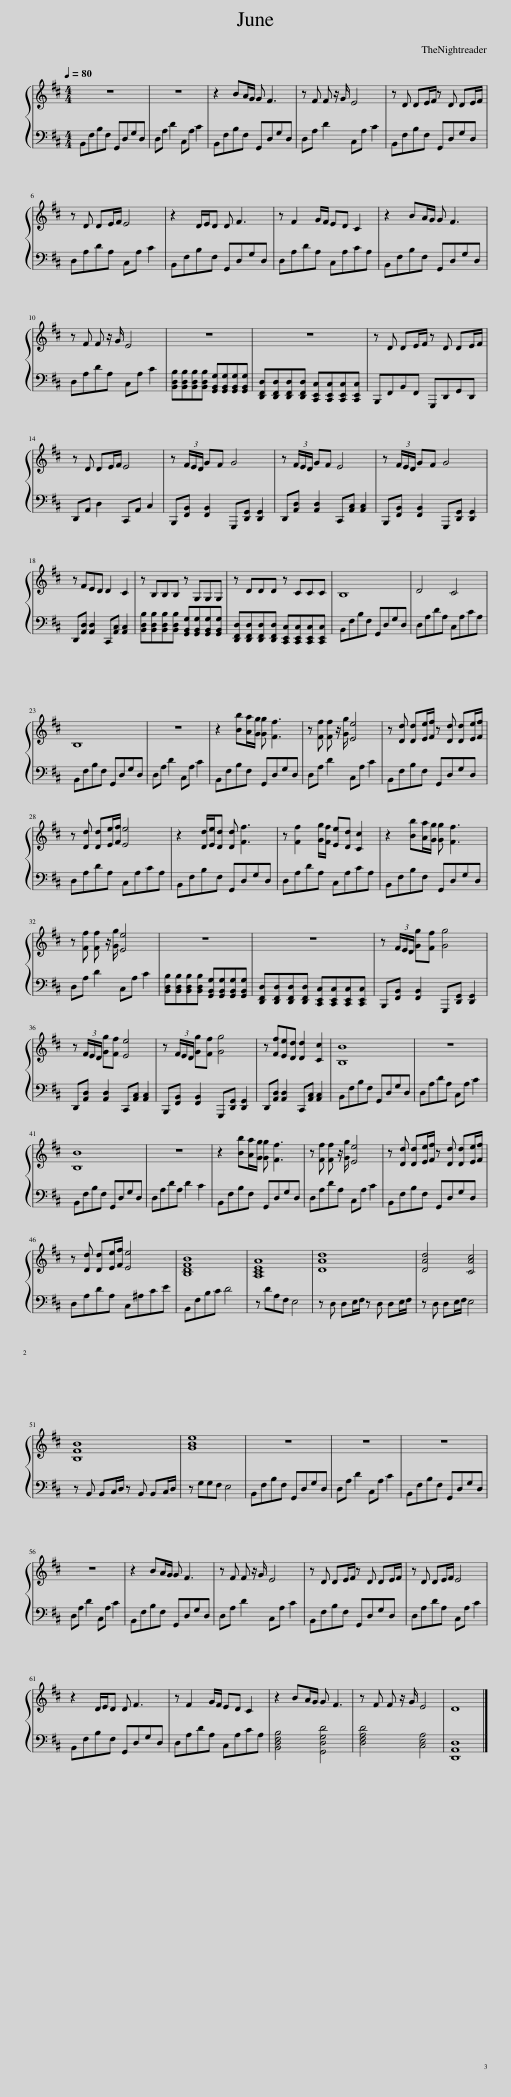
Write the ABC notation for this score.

X:1
%%score { 1 | 2 }
L:1/8
Q:1/4=80
M:4/4
I:linebreak $
K:D
V:1 treble
V:2 bass
V:1
 z8 | z8 | z2 BA/G/ G F3 | z F F z/ G/ E4 | z D DE/F/ z D DE/F/ |$ %5
 z D DE/F/ E4 | z2 D/E/D D F3 | z F2 G/F/ ED C2 | z2 BA/G/ G F3 |$ z F F z/ G/ E4 | %10
 z8 | z8 | z D DE/F/ z D DE/F/ |$ z D DE/F/ E4 | z (3F/E/D/ GF G4 | %15
 z (3F/E/D/ GF E4 | z (3F/E/D/ GF G4 |$ z FED D2 C2 | z B,B,B, z G,G,G, | z DDD z CCC | %20
 B,8 | D4 C4 |$ B,8 | z8 | z2 [Bb][Aa]/[Gg]/ [Gg] [Ff]3 | %25
 z [Ff] [Ff] z/ [Gg]/ [Ee]4 | z [Dd] [Dd][Ee]/[Ff]/ z [Dd] [Dd][Ee]/[Ff]/ |$ z [Dd] [Dd][Ee]/[Ff]/ [Ee]4 | z2 [Dd]/[Ee]/[Dd] [Dd] [Ff]3 | z [Ff]2 [Gg]/[Ff]/ [Ee][Dd] [Cc]2 | %30
 z2 [Bb][Aa]/[Gg]/ [Gg] [Ff]3 |$ z [Ff] [Ff] z/ [Gg]/ [Ee]4 | z8 | z8 | z (3F/E/D/ [Gg][Ff] [Gg]4 |$ %35
 z (3F/E/D/ [Gg][Ff] [Ee]4 | z (3F/E/D/ [Gg][Ff] [Gg]4 | z [Ff][Ee][Dd] [Dd]2 [Cc]2 | [B,B]8 | z8 |$ %40
 [B,B]8 | z8 | z2 [Bb][Aa]/[Gg]/ [Gg] [Ff]3 | z [Ff] [Ff] z/ [Gg]/ [Ee]4 | z [Dd] [Dd][Ee]/[Ff]/ z [Dd] [Dd][Ee]/[Ff]/ |$ %45
 z [Dd] [Dd][Ee]/[Ff]/ [Ee]4 | [B,DFB]8 | [A,CEA]8 | [DAd]8 | [DAd]4 [CAc]4 |$ %50
 [B,FB]8 | [GBe]8 | z8 | z8 | z8 |$ %55
 z8 | z2 BA/G/ G F3 | z F F z/ G/ E4 | z D DE/F/ z D DE/F/ | z D DE/F/ E4 |$ %60
 z2 D/E/D D F3 | z F2 G/F/ ED C2 | z2 BA/G/ G F3 | z F F z/ G/ E4 | D8 |] %65
V:2
 B,,F,B,F, G,,D,G,D, | D,A, D2 C,A, C2 | B,,F,B,F, G,,D,G,D, | D,A, D2 C,A, C2 | B,,F,B,F, G,,D,G,D, |$ %5
 D,A,DA, C,A, C2 | B,,F,B,F, G,,D,G,D, | D,A,DA, C,A,CA, | B,,F,B,F, G,,D,G,D, |$ D,A,DA, C,A, C2 | %10
 [B,,D,B,][B,,D,B,][B,,D,B,][B,,D,B,] [G,,B,,G,][G,,B,,G,][G,,B,,G,][G,,B,,G,] | [D,,F,,D,][D,,F,,D,][D,,F,,D,][D,,F,,D,] [C,,E,,C,][C,,E,,C,][C,,E,,C,][C,,E,,C,] | B,,,F,,B,,F,, G,,,D,,G,,D,, |$ D,,A,, D,2 C,,A,, C,2 | B,,,[F,,B,,] [F,,B,,]2 G,,,[D,,G,,] [D,,G,,]2 | %15
 D,,[A,,D,] [A,,D,]2 C,,[A,,C,] [A,,C,]2 | B,,,[F,,B,,] [F,,B,,]2 G,,,[D,,G,,] [D,,G,,]2 |$ D,,[A,,D,] [A,,D,]2 C,,[A,,C,] [A,,C,]2 | [B,,D,B,][B,,D,B,][B,,D,B,][B,,D,B,] [G,,B,,G,][G,,B,,G,][G,,B,,G,][G,,B,,G,] | [D,,F,,D,][D,,F,,D,][D,,F,,D,][D,,F,,D,] [C,,E,,C,][C,,E,,C,][C,,E,,C,][C,,E,,C,] | %20
 B,,F,B,F, G,,D,G,D, | D,A,DA, C,A,CA, |$ B,,F,B,F, G,,D,G,D, | D,A, D2 C,A, C2 | B,,F,B,F, G,,D,G,D, | %25
 D,A, D2 C,A, C2 | B,,F,B,F, G,,D,G,D, |$ D,A,DA, C,A,CA, | B,,F,B,F, G,,D,G,D, | D,A,DA, C,A,CA, | %30
 B,,F,B,F, G,,D,G,D, |$ D,A, D2 C,A, C2 | [B,,D,B,][B,,D,B,][B,,D,B,][B,,D,B,] [G,,B,,G,][G,,B,,G,][G,,B,,G,][G,,B,,G,] | [D,,F,,D,][D,,F,,D,][D,,F,,D,][D,,F,,D,] [C,,E,,C,][C,,E,,C,][C,,E,,C,][C,,E,,C,] | B,,,[F,,B,,] [F,,B,,]2 G,,,[D,,G,,] [D,,G,,]2 |$ %35
 D,,[A,,D,] [A,,D,]2 C,,[A,,C,] [A,,C,]2 | B,,,[F,,B,,] [F,,B,,]2 G,,,[D,,G,,] [D,,G,,]2 | D,,[A,,D,] [A,,D,]2 C,,[A,,C,] [A,,C,]2 | B,,F,B,F, G,,D,G,D, | D,A,DA, C,A, C2 |$ %40
 B,,F,B,F, G,,D,G,D, | D,A,DA, D2 C2 | B,,F,B,F, G,,D,G,D, | D,A,DA, C,A, C2 | B,,F,B,F, G,,D,G,D, |$ %45
 D,A,DA, C,^A,CE | B,,F,B,C D4 | z DA,F, E,4 | z D, D,E,/F,/ z D, D,E,/F,/ | z D, D,E,/F,/ E,4 |$ %50
 z B,, B,,C,/D,/ z B,, B,,C,/D,/ | z G,G,F, E,4 | B,,F,B,F, G,,D,G,D, | D,A, D2 C,A, C2 | B,,F,B,F, G,,D,G,D, |$ %55
 D,A, D2 C,A, C2 | B,,F,B,F, G,,D,G,D, | D,A, D2 C,A, C2 | B,,F,B,F, G,,D,G,D, | D,A,DA, C,A, C2 |$ %60
 B,,F,B,F, G,,D,G,D, | D,A,DA, C,A,CA, | [B,,D,F,B,]4 [G,,D,G,D]4 | [D,F,A,D]4 [C,E,A,]4 | [D,,A,,D,]8 |] %65
